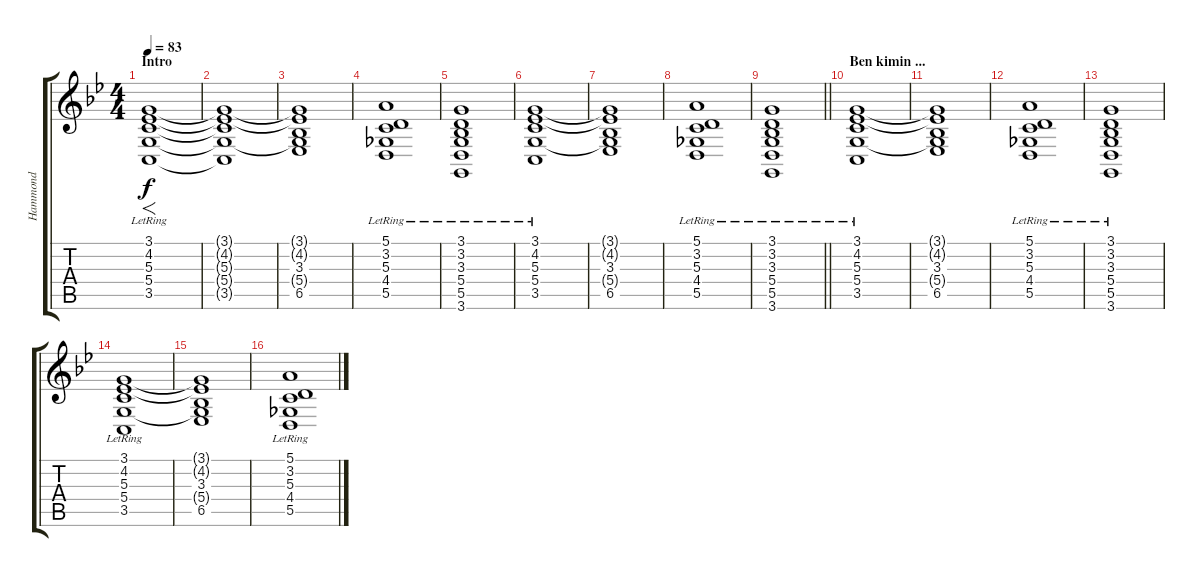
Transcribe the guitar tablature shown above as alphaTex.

\track ("Hammond" "Hammond") {instrument drawbarorgan}
\staff {score tabs}
\tuning (E4 B3 G3 D3 A2 E2) {hide}
\ts (4 4)
\section ("" "Intro")
\tempo 83
\clef g2
\ks gminor
(3.1{lr} 4.2{lr} 5.3{lr} 5.4{lr} 3.5{lr}).1{f dy f instrument drawbarorgan} |
(3.1{t} 4.2{t} 5.3{t} 5.4{t} 3.5{t}).1 |
(3.1{t} 4.2{t} 3.3 5.4{t} 6.5).1 |
(5.1{lr} 3.2{lr} 5.3{lr} 4.4{lr} 5.5{lr}).1 |
(3.1{lr} 3.2{lr} 3.3{lr} 5.4{lr} 5.5{lr} 3.6).1 |
(3.1{lr} 4.2{lr} 5.3{lr} 5.4{lr} 3.5{lr}).1 |
(3.1{t} 4.2{t} 3.3 5.4{t} 6.5).1 |
(5.1{lr} 3.2{lr} 5.3{lr} 4.4{lr} 5.5{lr}).1 |
\barLineRight lightlight
(3.1{lr} 3.2{lr} 3.3{lr} 5.4{lr} 5.5{lr} 3.6{lr}).1 |
\section ("" "Ben kimin ...")
(3.1{lr} 4.2{lr} 5.3{lr} 5.4{lr} 3.5{lr}).1 |
(3.1{t} 4.2{t} 3.3 5.4{t} 6.5).1 |
(5.1{lr} 3.2{lr} 5.3{lr} 4.4{lr} 5.5{lr}).1 |
(3.1{lr} 3.2{lr} 3.3{lr} 5.4{lr} 5.5{lr} 3.6{lr}).1 |
(3.1{lr} 4.2{lr} 5.3{lr} 5.4{lr} 3.5{lr}).1 |
(3.1{t} 4.2{t} 3.3 5.4{t} 6.5).1 |
(5.1{lr} 3.2{lr} 5.3{lr} 4.4{lr} 5.5{lr}).1
